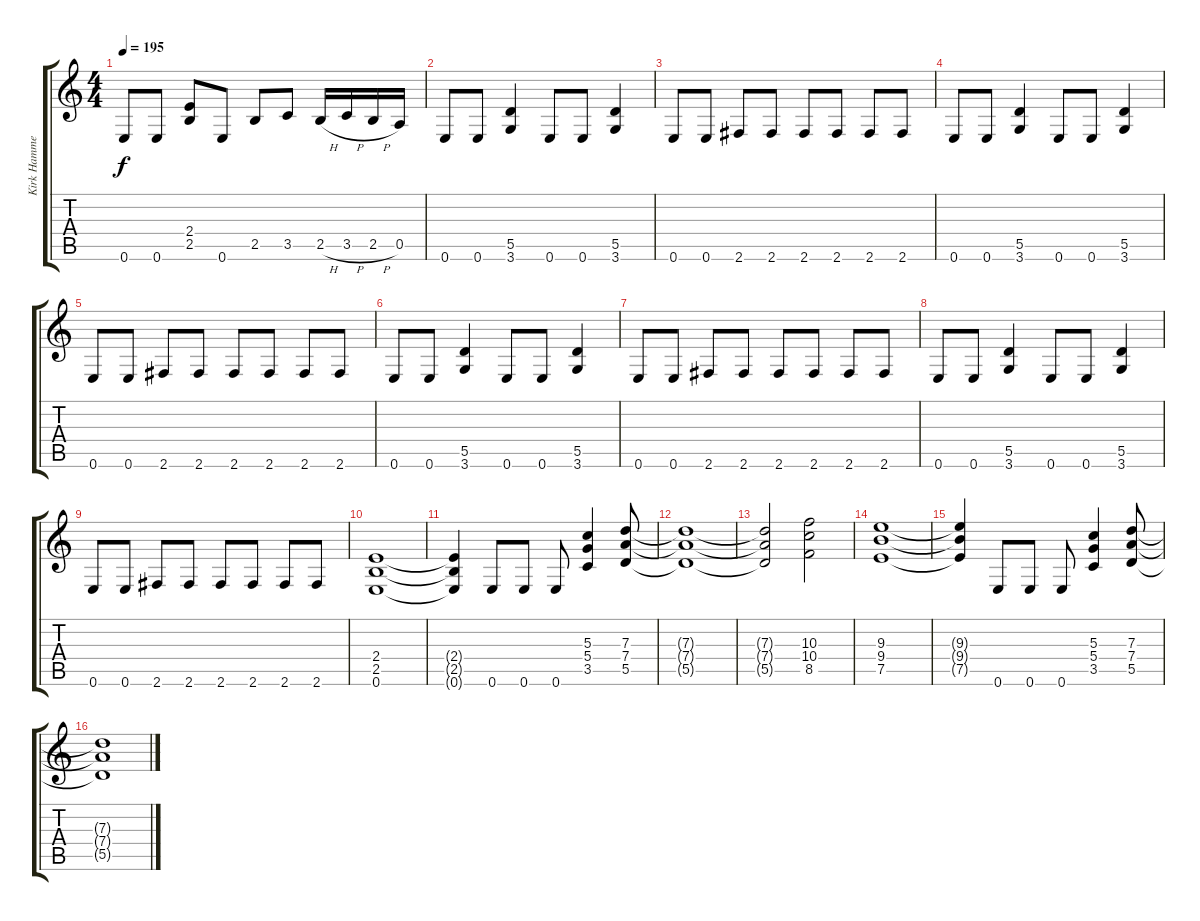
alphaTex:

\track ("Kirk Hammet (Guitar)" "Kirk Hamme") {instrument distortionguitar}
\staff {score tabs}
\tuning (E4 B3 G3 D3 A2 E2) {hide}
\ts (4 4)
\tempo 195
\clef g2
\ks c
0.6.8{dy f} 0.6.8 (2.4 2.5).8 0.6.8 2.5.8 3.5.8 2.5{h}.16 3.5{h}.16 2.5{h}.16 0.5.16 |
0.6.8 0.6.8 (5.5 3.6).4 0.6.8 0.6.8 (5.5 3.6).4 |
0.6.8 0.6.8 2.6.8 2.6.8 2.6.8 2.6.8 2.6.8 2.6.8 |
0.6.8 0.6.8 (5.5 3.6).4 0.6.8 0.6.8 (5.5 3.6).4 |
0.6.8 0.6.8 2.6.8 2.6.8 2.6.8 2.6.8 2.6.8 2.6.8 |
0.6.8 0.6.8 (5.5 3.6).4 0.6.8 0.6.8 (5.5 3.6).4 |
0.6.8 0.6.8 2.6.8 2.6.8 2.6.8 2.6.8 2.6.8 2.6.8 |
0.6.8 0.6.8 (5.5 3.6).4 0.6.8 0.6.8 (5.5 3.6).4 |
0.6.8 0.6.8 2.6.8 2.6.8 2.6.8 2.6.8 2.6.8 2.6.8 |
(2.4 2.5 0.6).1 |
(2.4{t} 2.5{t} 0.6{t}).4 0.6.8 0.6.8 0.6.8 (5.3 5.4 3.5).4 (7.3 7.4 5.5).8 |
(7.3{t} 7.4{t} 5.5{t}).1 |
(7.3{t} 7.4{t} 5.5{t}).2 (10.3 10.4 8.5).2 |
(9.3 9.4 7.5).1 |
(9.3{t} 9.4{t} 7.5{t}).4 0.6.8 0.6.8 0.6.8 (5.3 5.4 3.5).4 (7.3 7.4 5.5).8 |
(7.3{t} 7.4{t} 5.5{t}).1
